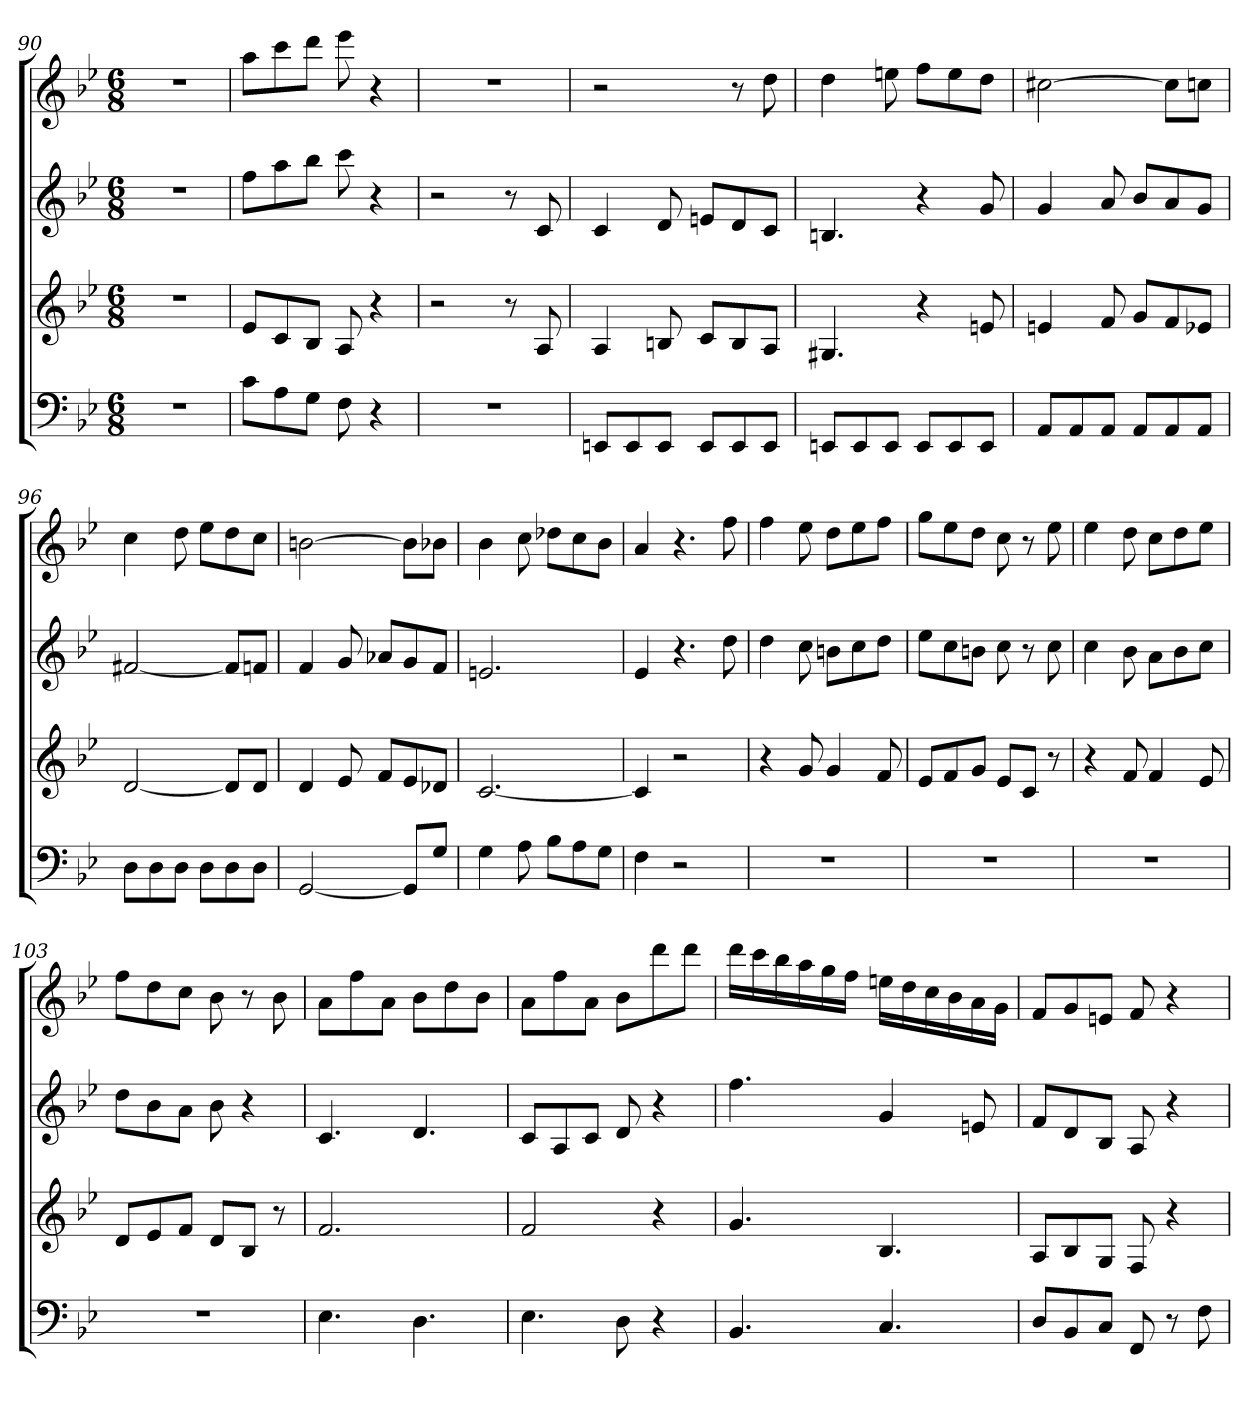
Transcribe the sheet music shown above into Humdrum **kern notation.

**kern	**kern	**kern	**kern
*part4	*part3	*part2	*part1
*staff4	*staff3	*staff2	*staff1
*k[b-e-]	*k[b-e-]	*k[b-e-]	*k[b-e-]
*B-:	*B-:	*B-:	*B-:
*M6/8	*M6/8	*M6/8	*M6/8
=90	=90	=90	=90
2.r	2.r	2.r	2.r
=91	=91	=91	=91
8cL	8e-L	8ffL	8aaL
8A	8c	8aa	8ccc
8GJ	8B-J	8bb-J	8dddJ
8F	8A	8ccc	8eee-
4r	4r	4r	4r
=92	=92	=92	=92
2.r	2r	2r	2.r
.	8r	8r	.
.	8A	8c	.
=93	=93	=93	=93
8EEnL	4A	4c	2r
8EE	.	.	.
8EEJ	8Bn	8d	.
8EEL	8cL	8enL	.
8EE	8B	8d	8r
8EEJ	8AJ	8cJ	8dd
=94	=94	=94	=94
8EEnL	4.G#X	4.Bn	4dd
8EE	.	.	.
8EEJ	.	.	8een
8EEL	4r	4r	8ffL
8EE	.	.	8ee
8EEJ	8en	8g	8ddJ
=95	=95	=95	=95
8AAL	4en	4g	[2cc#X
8AA	.	.	.
8AAJ	8f	8a	.
8AAL	8gL	8b-L	.
8AA	8f	8a	8cc#L]
8AAJ	8e-XJ	8gJ	8ccnJ
=96	=96	=96	=96
8DL	[2d	[2f#X	4cc
8D	.	.	.
8DJ	.	.	8dd
8DL	.	.	8ee-L
8D	8dL]	8f#L]	8dd
8DJ	8dJ	8fnJ	8ccJ
=97	=97	=97	=97
[2GG	4d	4f	[2bn
.	8e-	8g	.
.	8fL	8a-XL	.
8GGL]	8e-	8g	8bL]
8GJ	8d-XJ	8fJ	8b-XJ
=98	=98	=98	=98
4G	[2.c	2.en	4b-
8A	.	.	8cc
8B-L	.	.	8dd-XL
8A	.	.	8cc
8GJ	.	.	8b-J
=99	=99	=99	=99
4F	4c]	4e-	4a
2r	2r	4.r	4.r
.	.	8dd	8ff
=100	=100	=100	=100
2.r	4r	4dd	4ff
.	8g	8cc	8ee-
.	4g	8bnL	8ddL
.	.	8cc	8ee-
.	8f	8ddJ	8ffJ
=101	=101	=101	=101
2.r	8e-L	8ee-L	8ggL
.	8f	8cc	8ee-
.	8gJ	8bnJ	8ddJ
.	8e-L	8cc	8cc
.	8cJ	8r	8r
.	8r	8cc	8ee-
=102	=102	=102	=102
2.r	4r	4cc	4ee-
.	8f	8b-	8dd
.	4f	8aL	8ccL
.	.	8b-	8dd
.	8e-	8ccJ	8ee-J
=103	=103	=103	=103
2.r	8dL	8ddL	8ffL
.	8e-	8b-	8dd
.	8fJ	8aJ	8ccJ
.	8dL	8b-	8b-
.	8B-J	4r	8r
.	8r	.	8b-
=104	=104	=104	=104
4.E-	2.f	4.c	8aL
.	.	.	8ff
.	.	.	8aJ
4.D	.	4.d	8b-L
.	.	.	8dd
.	.	.	8b-J
=105	=105	=105	=105
4.E-	2f	8cL	8aL
.	.	8A	8ff
.	.	8cJ	8aJ
8D	.	8d	8b-L
4r	4r	4r	8ddd
.	.	.	8dddJ
=106	=106	=106	=106
4.BB-	4.g	4.ff	16dddLL
.	.	.	16ccc
.	.	.	16bb-
.	.	.	16aa
.	.	.	16gg
.	.	.	16ffJJ
4.C	4.B-	4g	16eenLL
.	.	.	16dd
.	.	.	16cc
.	.	.	16b-
.	.	8en	16a
.	.	.	16gJJ
=107	=107	=107	=107
8DL	8AL	8fL	8fL
8BB-	8B-	8d	8g
8CJ	8GJ	8B-J	8enJ
8FF	8F	8A	8f
8r	4r	4r	4r
8F	.	.	.
=	=	=	=
*-	*-	*-	*-
